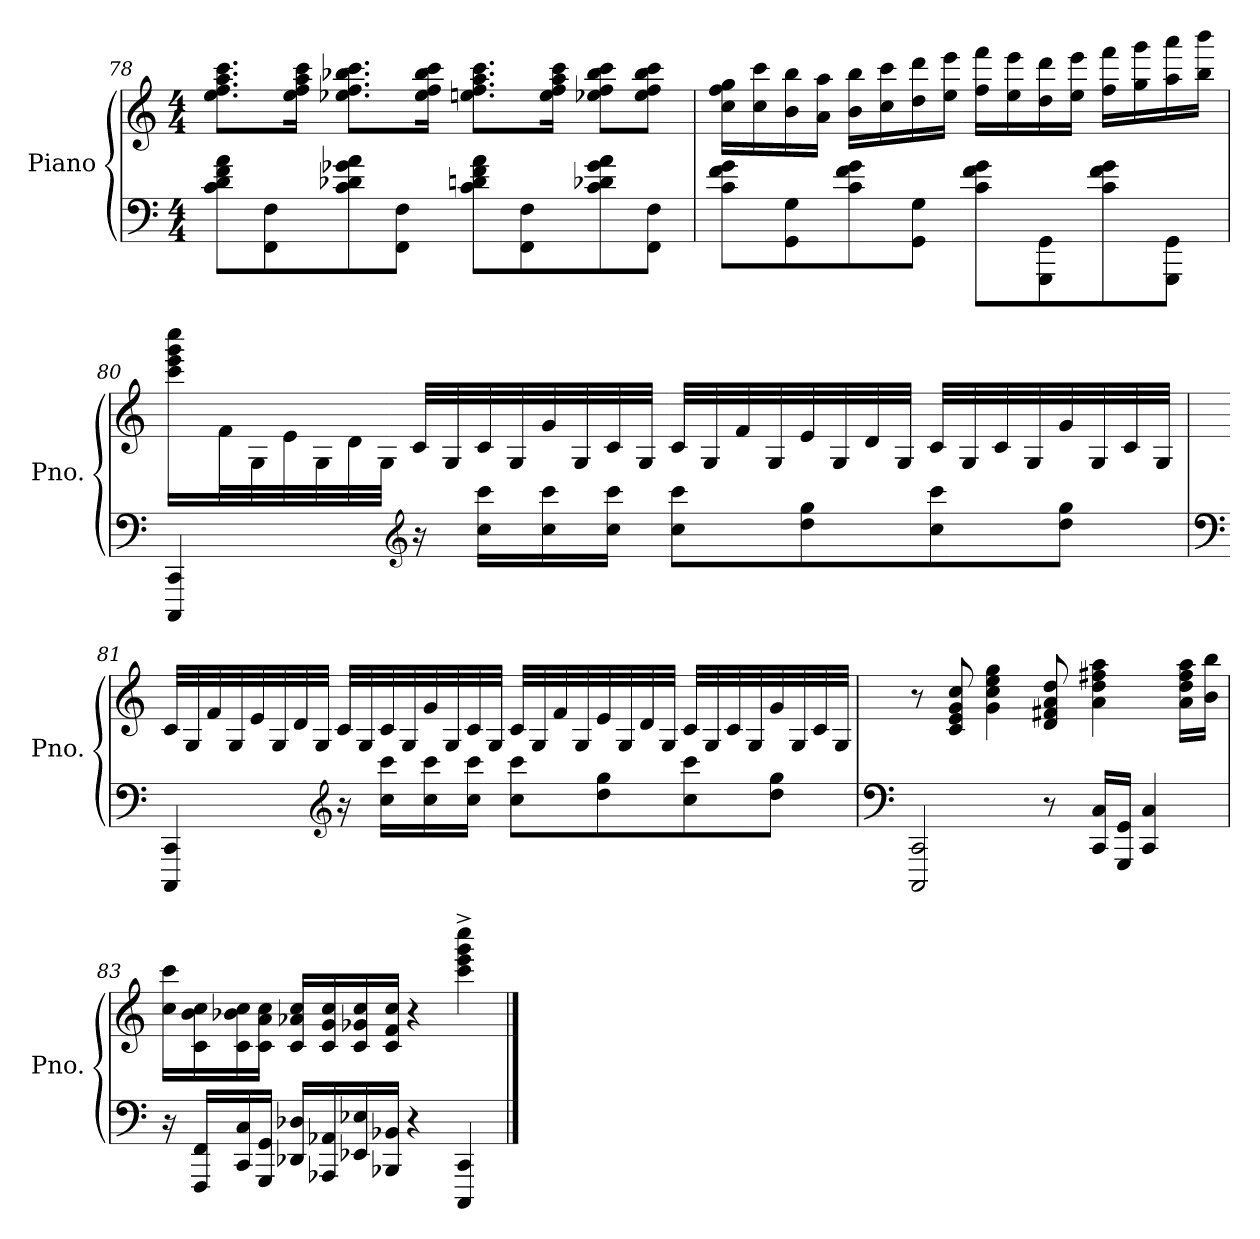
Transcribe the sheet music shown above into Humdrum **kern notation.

**kern	**kern
*part1	*part1
*staff2	*staff1
*I"Piano	*
*I'Pno.	*
!!LO:PB:g=z
*clefF4	*clefG2
*k[]	*k[]
*M4/4	*M4/4
=78	=78
8c\ 8d\ 8f\ 8a\L	8.ee\ 8.ff\ 8.aa\ 8.ccc\L
8FF\ 8F\	.
.	16ee\ 16ff\ 16aa\ 16ccc\Jk
8c\ 8d-X\ 8g-X\ 8a\	8.ee-X\ 8.ff\ 8.bb-X\ 8.ccc\L
8FF\ 8F\J	.
.	16ee-\ 16ff\ 16bb-\ 16ccc\Jk
8c\ 8dn\ 8f\ 8a\L	8.een\ 8.ff\ 8.aa\ 8.ccc\L
8FF\ 8F\	.
.	16ee\ 16ff\ 16aa\ 16ccc\Jk
8c\ 8d-X\ 8g-\ 8a\	8ee-X\ 8ff\ 8bb-\ 8ccc\L
8FF\ 8F\J	8ee-\ 8ff\ 8bb-\ 8ccc\J
=79	=79
8c\ 8f\ 8g\L	16cc\ 16ff\ 16gg\LL
.	16cc\ 16ccc\
8GG\ 8G\	16b\ 16bb\
.	16a\ 16aa\JJ
8c\ 8f\ 8g\	16b\ 16bb\LL
.	16cc\ 16ccc\
8GG\ 8G\J	16dd\ 16ddd\
.	16ee\ 16eee\JJ
8c\ 8f\ 8g\L	16ff\ 16fff\LL
.	16ee\ 16eee\
8GGG\ 8GG\	16dd\ 16ddd\
.	16ee\ 16eee\JJ
8c\ 8f\ 8g\	16ff\ 16fff\LL
.	16gg\ 16ggg\
8GGG\ 8GG\J	16aa\ 16aaa\
.	16bb\ 16bbb\JJ
!!LO:LB:g=z
=80	=80
4CCC/ 4CC/	16ccc\ 16eee\ 16ggg\ 16cccc\LL
.	32f\L
.	32G\
.	32e\
.	32G\
.	32d\
.	32G\JJJ
*clefG2	*
16r	32c/LLL
.	32G/
16cc\ 16ccc\LL	32c/
.	32G/
16cc\ 16ccc\	32g/
.	32G/
16cc\ 16ccc\JJ	32c/
.	32G/JJJ
8cc\ 8ccc\L	32c/LLL
.	32G/
.	32f/
.	32G/
8dd\ 8gg\	32e/
.	32G/
.	32d/
.	32G/JJJ
8cc\ 8ccc\	32c/LLL
.	32G/
.	32c/
.	32G/
8dd\ 8gg\J	32g/
.	32G/
.	32c/
.	32G/JJJ
!!LO:LB:g=z
=81	=81
*clefF4	*
4CCC/ 4CC/	32c/LLL
.	32G/
.	32f/
.	32G/
.	32e/
.	32G/
.	32d/
.	32G/JJJ
*clefG2	*
16r	32c/LLL
.	32G/
16cc\ 16ccc\LL	32c/
.	32G/
16cc\ 16ccc\	32g/
.	32G/
16cc\ 16ccc\JJ	32c/
.	32G/JJJ
8cc\ 8ccc\L	32c/LLL
.	32G/
.	32f/
.	32G/
8dd\ 8gg\	32e/
.	32G/
.	32d/
.	32G/JJJ
8cc\ 8ccc\	32c/LLL
.	32G/
.	32c/
.	32G/
8dd\ 8gg\J	32g/
.	32G/
.	32c/
.	32G/JJJ
!!LO:LB:g=z
=82	=82
*clefF4	*
2CCC/ 2CC/	8r
.	8c/ 8e/ 8g/ 8cc/
.	4g\ 4cc\ 4ee\ 4gg\
8r	8d/ 8f#X/ 8a/ 8dd/
16CC/ 16C/LL	4a\ 4dd\ 4ff#X\ 4aa\
16GGG/ 16GG/JJ	.
4CC/ 4C/	.
.	16a\ 16dd\ 16ff#\ 16aa\LL
.	16b\ 16bb\JJ
=83	=83
16r	16cc\ 16ccc\LL
16FFF/ 16FF/LL	16c\ 16b\ 16cc\
16CC/ 16C/	16c\ 16b-X\ 16cc\
16GGG/ 16GG/JJ	16c\ 16a\ 16cc\JJ
16DD-X/ 16D-X/LL	16c/ 16a-X/ 16cc/LL
16AAA-X/ 16AA-X/	16c/ 16g/ 16cc/
16EE-X/ 16E-X/	16c/ 16g-X/ 16cc/
16BBB-X/ 16BB-X/JJ	16c/ 16f/ 16cc/JJ
4r	4r
4CCC/ 4CC/	4ccc\^ 4eee\^ 4ggg\^ 4cccc\^
==	==
*-	*-
